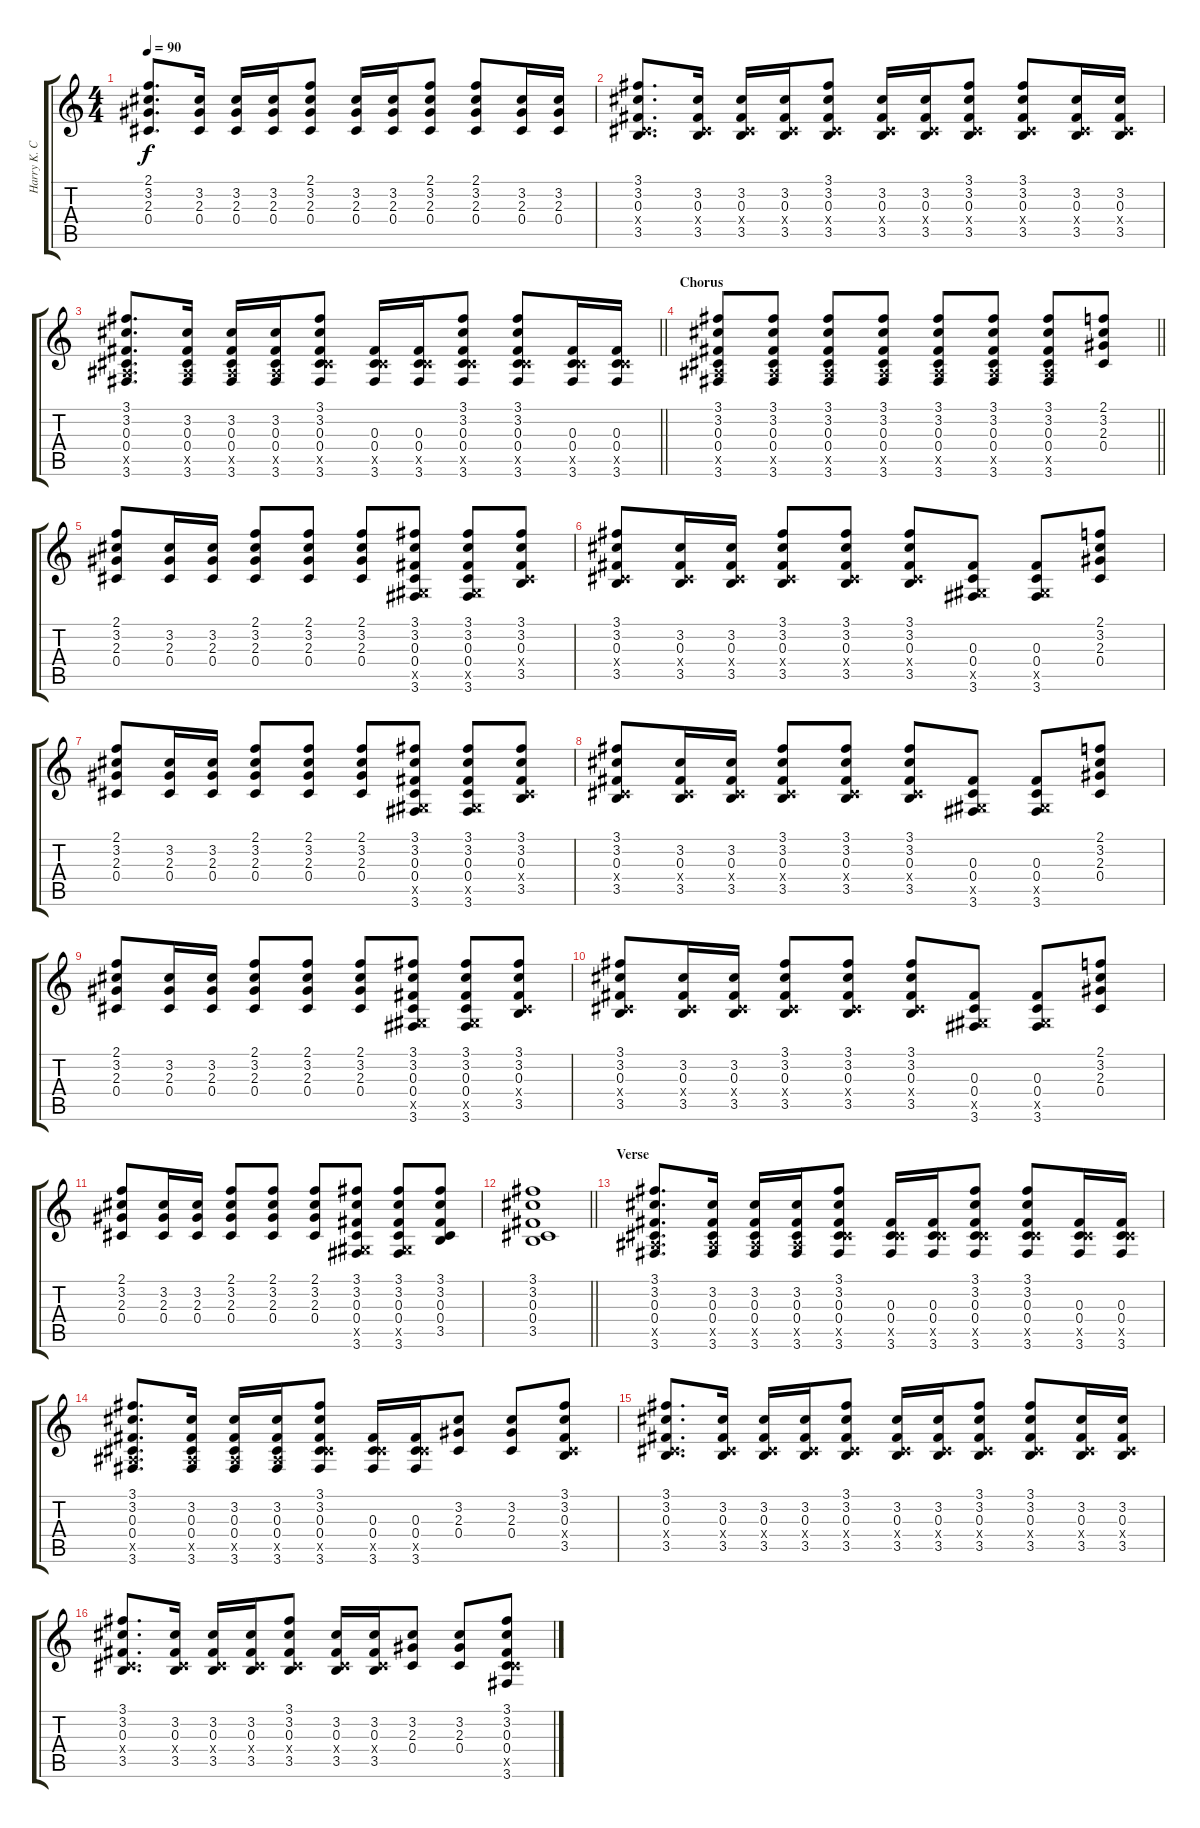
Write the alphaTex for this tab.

\track ("Harry K. Cody Acoustic" "Harry K. C") {instrument acousticguitarsteel}
\staff {score tabs}
\tuning (Eb4 Bb3 Gb3 Db3 Ab2 Eb2) {hide}
\ts (4 4)
\tempo 90
\clef g2
\ks c
(2.1 3.2 2.3 0.4).8{d dy f} (3.2 2.3 0.4).16 (3.2 2.3 0.4).16 (3.2 2.3 0.4).16 (2.1 3.2 2.3 0.4).8 (3.2 2.3 0.4).16 (3.2 2.3 0.4).16 (2.1 3.2 2.3 0.4).8 (2.1 3.2 2.3 0.4).8 (3.2 2.3 0.4).16 (3.2 2.3 0.4).16 |
(3.1 3.2 0.3 0.4{x} 3.5).8{d} (3.2 0.3 0.4{x} 3.5).16 (3.2 0.3 0.4{x} 3.5).16 (3.2 0.3 0.4{x} 3.5).16 (3.1 3.2 0.3 0.4{x} 3.5).8 (3.2 0.3 0.4{x} 3.5).16 (3.2 0.3 0.4{x} 3.5).16 (3.1 3.2 0.3 0.4{x} 3.5).8 (3.1 3.2 0.3 0.4{x} 3.5).8 (3.2 0.3 0.4{x} 3.5).16 (3.2 0.3 0.4{x} 3.5).16 |
\barLineRight lightlight
(3.1 3.2 0.3 0.4 2.5{x} 3.6).8{d} (3.2 0.3 0.4 2.5{x} 3.6).16 (3.2 0.3 0.4 2.5{x} 3.6).16 (3.2 0.3 0.4 2.5{x} 3.6).16 (3.1 3.2 0.3 0.4 5.5{x} 3.6).8 (0.3 0.4 5.5{x} 3.6).16 (0.3 0.4 5.5{x} 3.6).16 (3.1 3.2 0.3 0.4 5.5{x} 3.6).8 (3.1 3.2 0.3 0.4 5.5{x} 3.6).8 (0.3 0.4 5.5{x} 3.6).16 (0.3 0.4 5.5{x} 3.6).16 |
\section ("" "Chorus")
\barLineRight lightlight
(3.1 3.2 0.3 0.4 2.5{x} 3.6).8 (3.1 3.2 0.3 0.4 2.5{x} 3.6).8 (3.1 3.2 0.3 0.4 2.5{x} 3.6).8 (3.1 3.2 0.3 0.4 2.5{x} 3.6).8 (3.1 3.2 0.3 0.4 2.5{x} 3.6).8 (3.1 3.2 0.3 0.4 2.5{x} 3.6).8 (3.1 3.2 0.3 0.4 2.5{x} 3.6).8 (2.1 3.2 2.3 0.4).8 |
(2.1 3.2 2.3 0.4).8 (3.2 2.3 0.4).16 (3.2 2.3 0.4).16 (2.1 3.2 2.3 0.4).8 (2.1 3.2 2.3 0.4).8 (2.1 3.2 2.3 0.4).8 (3.1 3.2 0.3 0.4 0.5{x} 3.6).8 (3.1 3.2 0.3 0.4 0.5{x} 3.6).8 (3.1 3.2 0.3 0.4{x} 3.5).8 |
(3.1 3.2 0.3 0.4{x} 3.5).8 (3.2 0.3 0.4{x} 3.5).16 (3.2 0.3 0.4{x} 3.5).16 (3.1 3.2 0.3 0.4{x} 3.5).8 (3.1 3.2 0.3 0.4{x} 3.5).8 (3.1 3.2 0.3 0.4{x} 3.5).8 (0.3 0.4 0.5{x} 3.6).8 (0.3 0.4 0.5{x} 3.6).8 (2.1 3.2 2.3 0.4).8 |
(2.1 3.2 2.3 0.4).8 (3.2 2.3 0.4).16 (3.2 2.3 0.4).16 (2.1 3.2 2.3 0.4).8 (2.1 3.2 2.3 0.4).8 (2.1 3.2 2.3 0.4).8 (3.1 3.2 0.3 0.4 0.5{x} 3.6).8 (3.1 3.2 0.3 0.4 0.5{x} 3.6).8 (3.1 3.2 0.3 0.4{x} 3.5).8 |
(3.1 3.2 0.3 0.4{x} 3.5).8 (3.2 0.3 0.4{x} 3.5).16 (3.2 0.3 0.4{x} 3.5).16 (3.1 3.2 0.3 0.4{x} 3.5).8 (3.1 3.2 0.3 0.4{x} 3.5).8 (3.1 3.2 0.3 0.4{x} 3.5).8 (0.3 0.4 0.5{x} 3.6).8 (0.3 0.4 0.5{x} 3.6).8 (2.1 3.2 2.3 0.4).8 |
(2.1 3.2 2.3 0.4).8 (3.2 2.3 0.4).16 (3.2 2.3 0.4).16 (2.1 3.2 2.3 0.4).8 (2.1 3.2 2.3 0.4).8 (2.1 3.2 2.3 0.4).8 (3.1 3.2 0.3 0.4 0.5{x} 3.6).8 (3.1 3.2 0.3 0.4 0.5{x} 3.6).8 (3.1 3.2 0.3 0.4{x} 3.5).8 |
(3.1 3.2 0.3 0.4{x} 3.5).8 (3.2 0.3 0.4{x} 3.5).16 (3.2 0.3 0.4{x} 3.5).16 (3.1 3.2 0.3 0.4{x} 3.5).8 (3.1 3.2 0.3 0.4{x} 3.5).8 (3.1 3.2 0.3 0.4{x} 3.5).8 (0.3 0.4 0.5{x} 3.6).8 (0.3 0.4 0.5{x} 3.6).8 (2.1 3.2 2.3 0.4).8 |
(2.1 3.2 2.3 0.4).8 (3.2 2.3 0.4).16 (3.2 2.3 0.4).16 (2.1 3.2 2.3 0.4).8 (2.1 3.2 2.3 0.4).8 (2.1 3.2 2.3 0.4).8 (3.1 3.2 0.3 0.4 0.5{x} 3.6).8 (3.1 3.2 0.3 0.4 0.5{x} 3.6).8 (3.1 3.2 0.3 0.4 3.5).8 |
\barLineRight lightlight
(3.1 3.2 0.3 0.4 3.5).1 |
\section ("" "Verse")
(3.1 3.2 0.3 0.4 2.5{x} 3.6).8{d} (3.2 0.3 0.4 2.5{x} 3.6).16 (3.2 0.3 0.4 2.5{x} 3.6).16 (3.2 0.3 0.4 2.5{x} 3.6).16 (3.1 3.2 0.3 0.4 5.5{x} 3.6).8 (0.3 0.4 5.5{x} 3.6).16 (0.3 0.4 5.5{x} 3.6).16 (3.1 3.2 0.3 0.4 5.5{x} 3.6).8 (3.1 3.2 0.3 0.4 5.5{x} 3.6).8 (0.3 0.4 5.5{x} 3.6).16 (0.3 0.4 5.5{x} 3.6).16 |
(3.1 3.2 0.3 0.4 2.5{x} 3.6).8{d} (3.2 0.3 0.4 2.5{x} 3.6).16 (3.2 0.3 0.4 2.5{x} 3.6).16 (3.2 0.3 0.4 2.5{x} 3.6).16 (3.1 3.2 0.3 0.4 5.5{x} 3.6).8 (0.3 0.4 5.5{x} 3.6).16 (0.3 0.4 5.5{x} 3.6).16 (3.2 2.3 0.4).8 (3.2 2.3 0.4).8 (3.1 3.2 0.3 0.4{x} 3.5).8 |
(3.1 3.2 0.3 0.4{x} 3.5).8{d} (3.2 0.3 0.4{x} 3.5).16 (3.2 0.3 0.4{x} 3.5).16 (3.2 0.3 0.4{x} 3.5).16 (3.1 3.2 0.3 0.4{x} 3.5).8 (3.2 0.3 0.4{x} 3.5).16 (3.2 0.3 0.4{x} 3.5).16 (3.1 3.2 0.3 0.4{x} 3.5).8 (3.1 3.2 0.3 0.4{x} 3.5).8 (3.2 0.3 0.4{x} 3.5).16 (3.2 0.3 0.4{x} 3.5).16 |
(3.1 3.2 0.3 0.4{x} 3.5).8{d} (3.2 0.3 0.4{x} 3.5).16 (3.2 0.3 0.4{x} 3.5).16 (3.2 0.3 0.4{x} 3.5).16 (3.1 3.2 0.3 0.4{x} 3.5).8 (3.2 0.3 0.4{x} 3.5).16 (3.2 0.3 0.4{x} 3.5).16 (3.2 2.3 0.4).8 (3.2 2.3 0.4).8 (3.1 3.2 0.3 0.4 5.5{x} 3.6).8
